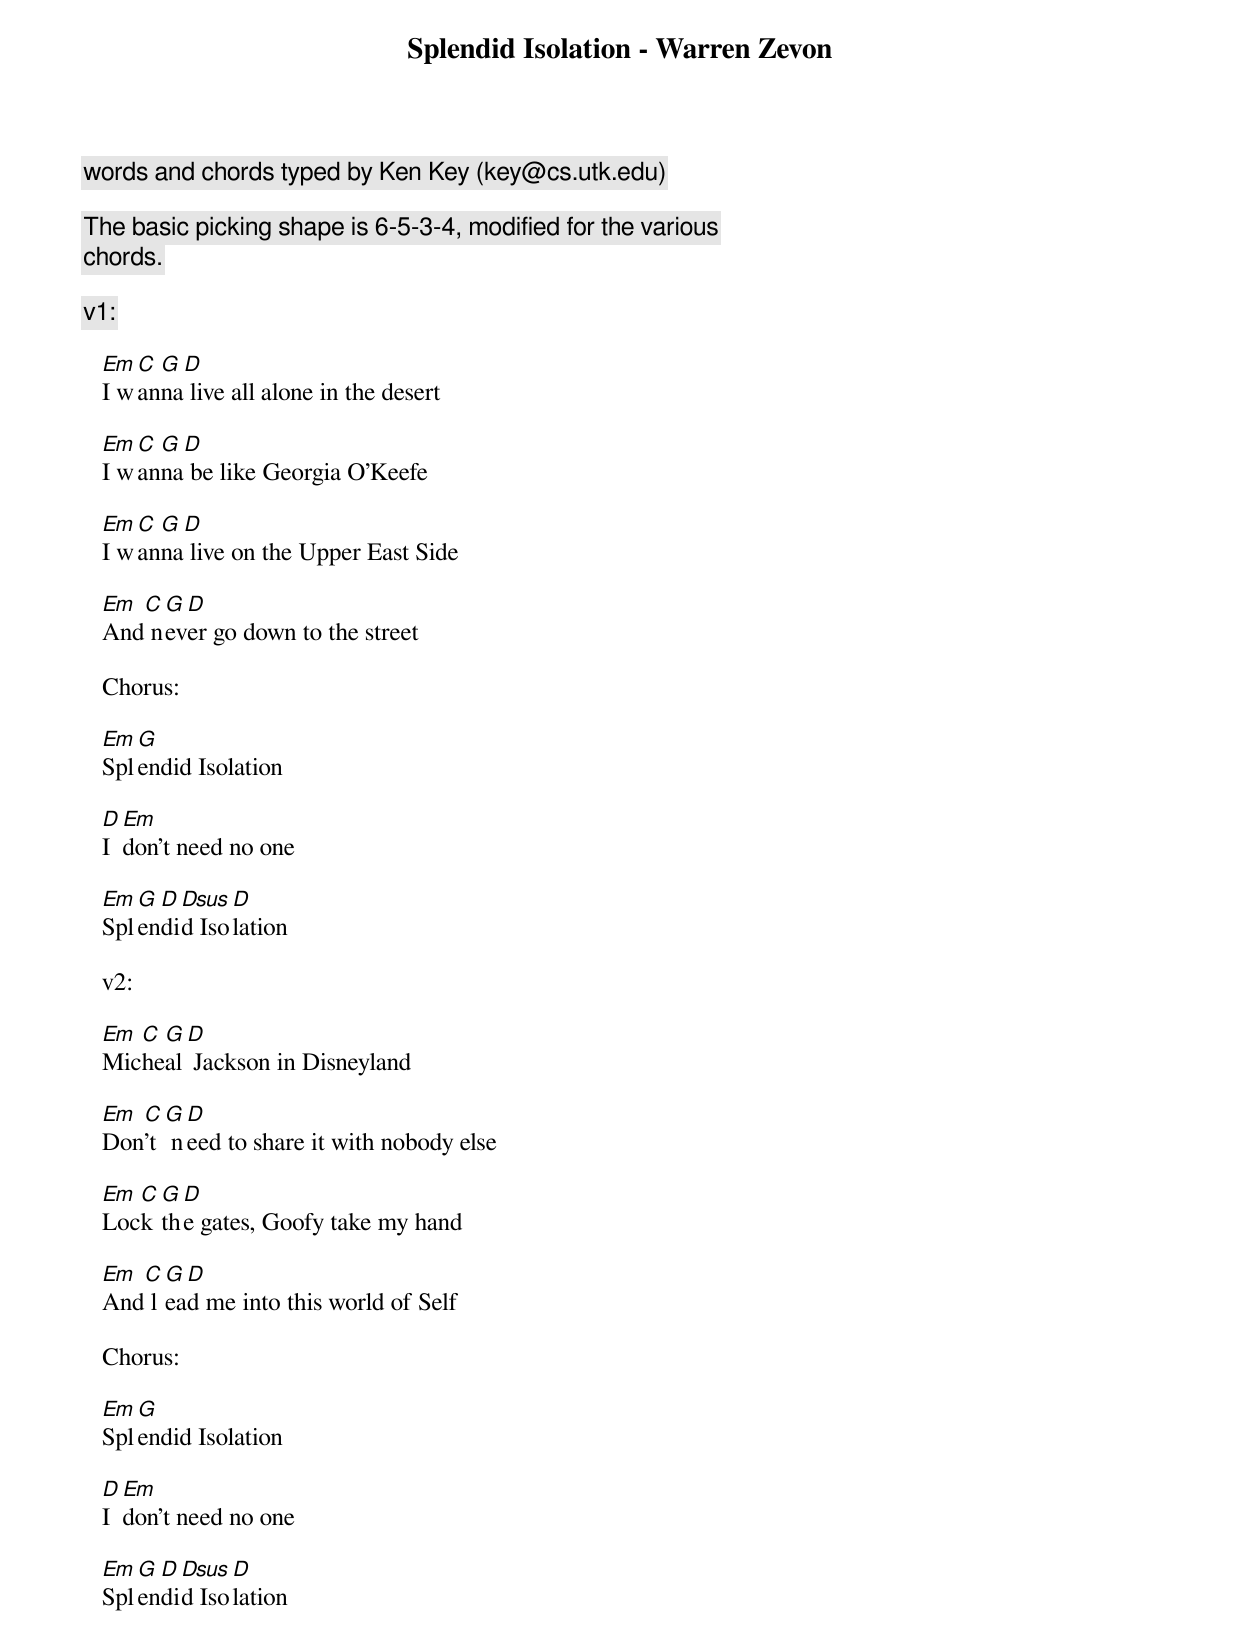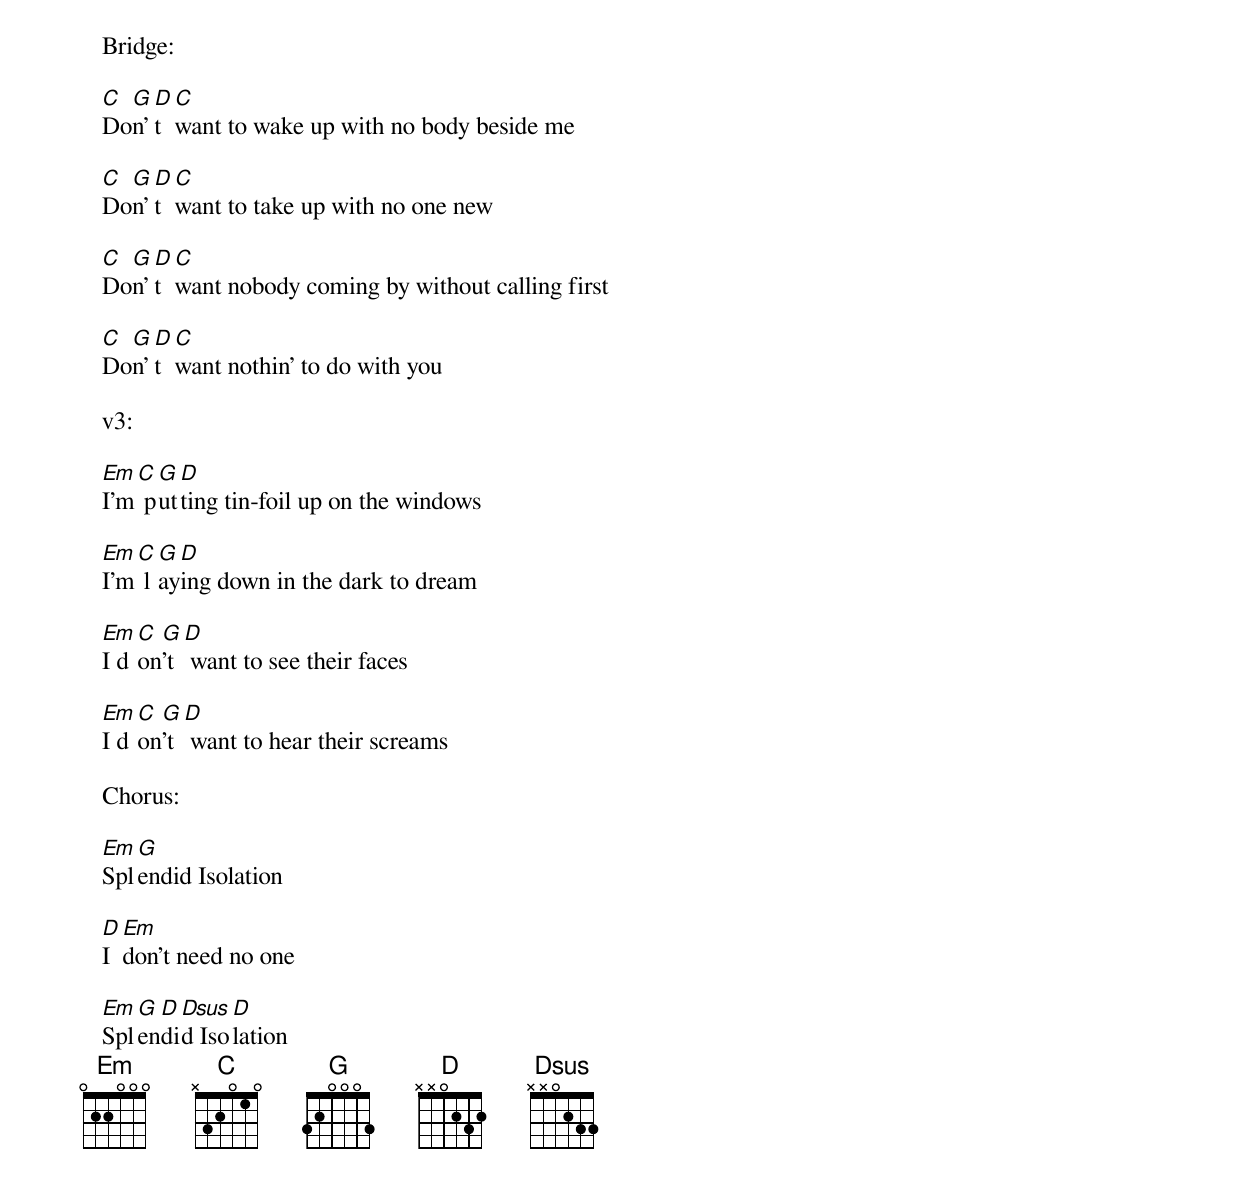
   Splendid Isolation - Warren Zevon

   words and chords typed by Ken Key (key@cs.utk.edu)

   The basic picking shape is 6-5-3-4, modified for the various
   chords.

   v1:

   Em C G D
   I wanna live all alone in the desert

   Em C G D
   I wanna be like Georgia O'Keefe

   Em C G D
   I wanna live on the Upper East Side

   Em C G D
   And never go down to the street

   Chorus:

   Em G
   Splendid Isolation

   D Em
   I don't need no one

   Em G D Dsus D
   Splendid Isolation

   v2:

   Em C G D
   Micheal Jackson in Disneyland

   Em C G D
   Don't need to share it with nobody else

   Em C G D
   Lock the gates, Goofy take my hand

   Em C G D
   And lead me into this world of Self

   Chorus:

   Em G
   Splendid Isolation

   D Em
   I don't need no one

   Em G D Dsus D
   Splendid Isolation

   Bridge:

   C G D C
   Don't want to wake up with no body beside me

   C G D C
   Don't want to take up with no one new

   C G D C
   Don't want nobody coming by without calling first

   C G D C
   Don't want nothin' to do with you

   v3:

   Em C G D
   I'm putting tin-foil up on the windows

   Em C G D
   I'm laying down in the dark to dream

   Em C G D
   I don't want to see their faces

   Em C G D
   I don't want to hear their screams

   Chorus:

   Em G
   Splendid Isolation

   D Em
   I don't need no one

   Em G D Dsus D
   Splendid Isolation
